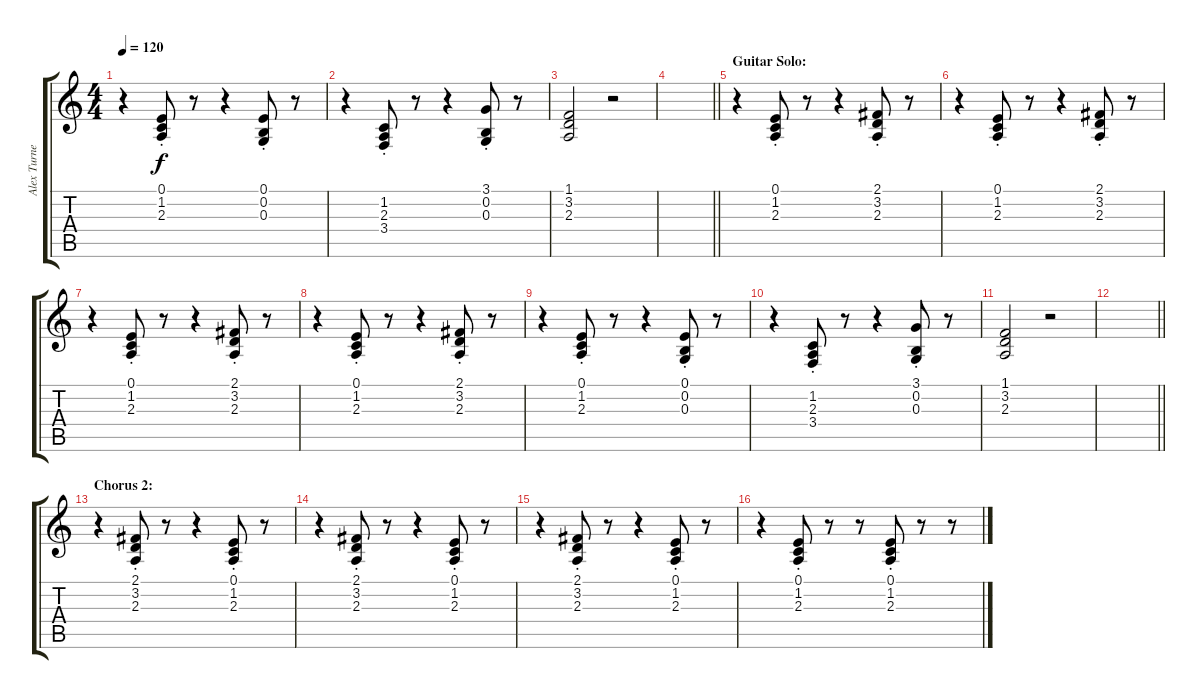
\track ("Alex Turner (Organ)" "Alex Turne") {instrument drawbarorgan}
\staff {score tabs}
\tuning (E4 B3 G3 D3 A2 E2) {hide}
\ts (4 4)
\tempo 120
\clef g2
\ks c
r.4{dy f} (0.1{st} 1.2{st} 2.3{st}).8 r.8 r.4 (0.1{st} 0.2{st} 0.3{st}).8 r.8 |
r.4 (1.2{st} 2.3{st} 3.4{st}).8 r.8 r.4 (3.1{st} 0.2{st} 0.3{st}).8 r.8 |
(1.1 3.2 2.3).2 r.2 |
\barLineRight lightlight
|
\section ("" "Guitar Solo:")
r.4 (0.1{st} 1.2{st} 2.3{st}).8 r.8 r.4 (2.1{st} 3.2{st} 2.3{st}).8 r.8 |
r.4 (0.1{st} 1.2{st} 2.3{st}).8 r.8 r.4 (2.1{st} 3.2{st} 2.3{st}).8 r.8 |
r.4 (0.1{st} 1.2{st} 2.3{st}).8 r.8 r.4 (2.1{st} 3.2{st} 2.3{st}).8 r.8 |
r.4 (0.1{st} 1.2{st} 2.3{st}).8 r.8 r.4 (2.1{st} 3.2{st} 2.3{st}).8 r.8 |
r.4 (0.1{st} 1.2{st} 2.3{st}).8 r.8 r.4 (0.1{st} 0.2{st} 0.3{st}).8 r.8 |
r.4 (1.2{st} 2.3{st} 3.4{st}).8 r.8 r.4 (3.1{st} 0.2{st} 0.3{st}).8 r.8 |
(1.1 3.2 2.3).2 r.2 |
\barLineRight lightlight
|
\section ("" "Chorus 2:")
r.4 (2.1{st} 3.2{st} 2.3{st}).8 r.8 r.4 (0.1{st} 1.2{st} 2.3{st}).8 r.8 |
r.4 (2.1{st} 3.2{st} 2.3{st}).8 r.8 r.4 (0.1{st} 1.2{st} 2.3{st}).8 r.8 |
r.4 (2.1{st} 3.2{st} 2.3{st}).8 r.8 r.4 (0.1{st} 1.2{st} 2.3{st}).8 r.8 |
r.4 (0.1{st} 1.2{st} 2.3{st}).8 r.8 r.8 (0.1{st} 1.2{st} 2.3{st}).8 r.8 r.8
